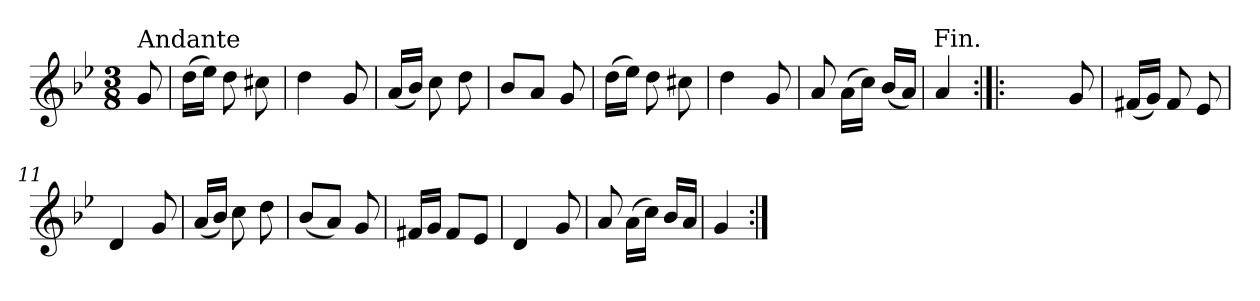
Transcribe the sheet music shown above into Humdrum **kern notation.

**kern
*part1
*staff1
*clefG2
*k[b-e-]
*B-:
*M3/8
=
!LO:TX:a:t=Andante
8g/
=1
(>16dd\LL
16ee-\JJ)
8dd\
8cc#X\
=2
4dd\
8g/
=3
(<16a/LL
16b-/JJ)
8cc\
8dd\
=4
8b-/L
8a/J
8g/
=5
(>16dd\LL
16ee-\JJ)
8dd\
8cc#X\
=6
4dd\
8g/
=7
8a/
(>16a\LL
16cc\JJ)
(<16b-/LL
16a/JJ)
=8
4a/
!LO:TX:a:rj:t=Fin.
=9:|!|:
8ryy
8ryy
8g/
!!LO:LB:g=z
=10
(<16f#X/LL
16g/JJ)
8f#/
8e-/
=11
4d/
8g/
=12
(<16a/LL
16b-/JJ)
8cc\
8dd\
=13
(<8b-/L
8a/J)
8g/
=14
16f#X/LL
16g/JJ
8f#/L
8e-/J
=15
4d/
8g/
=16
8a/
(>16a\LL
16cc\JJ)
16b-/LL
16a/JJ
=17
4g/
=:|!
*-
